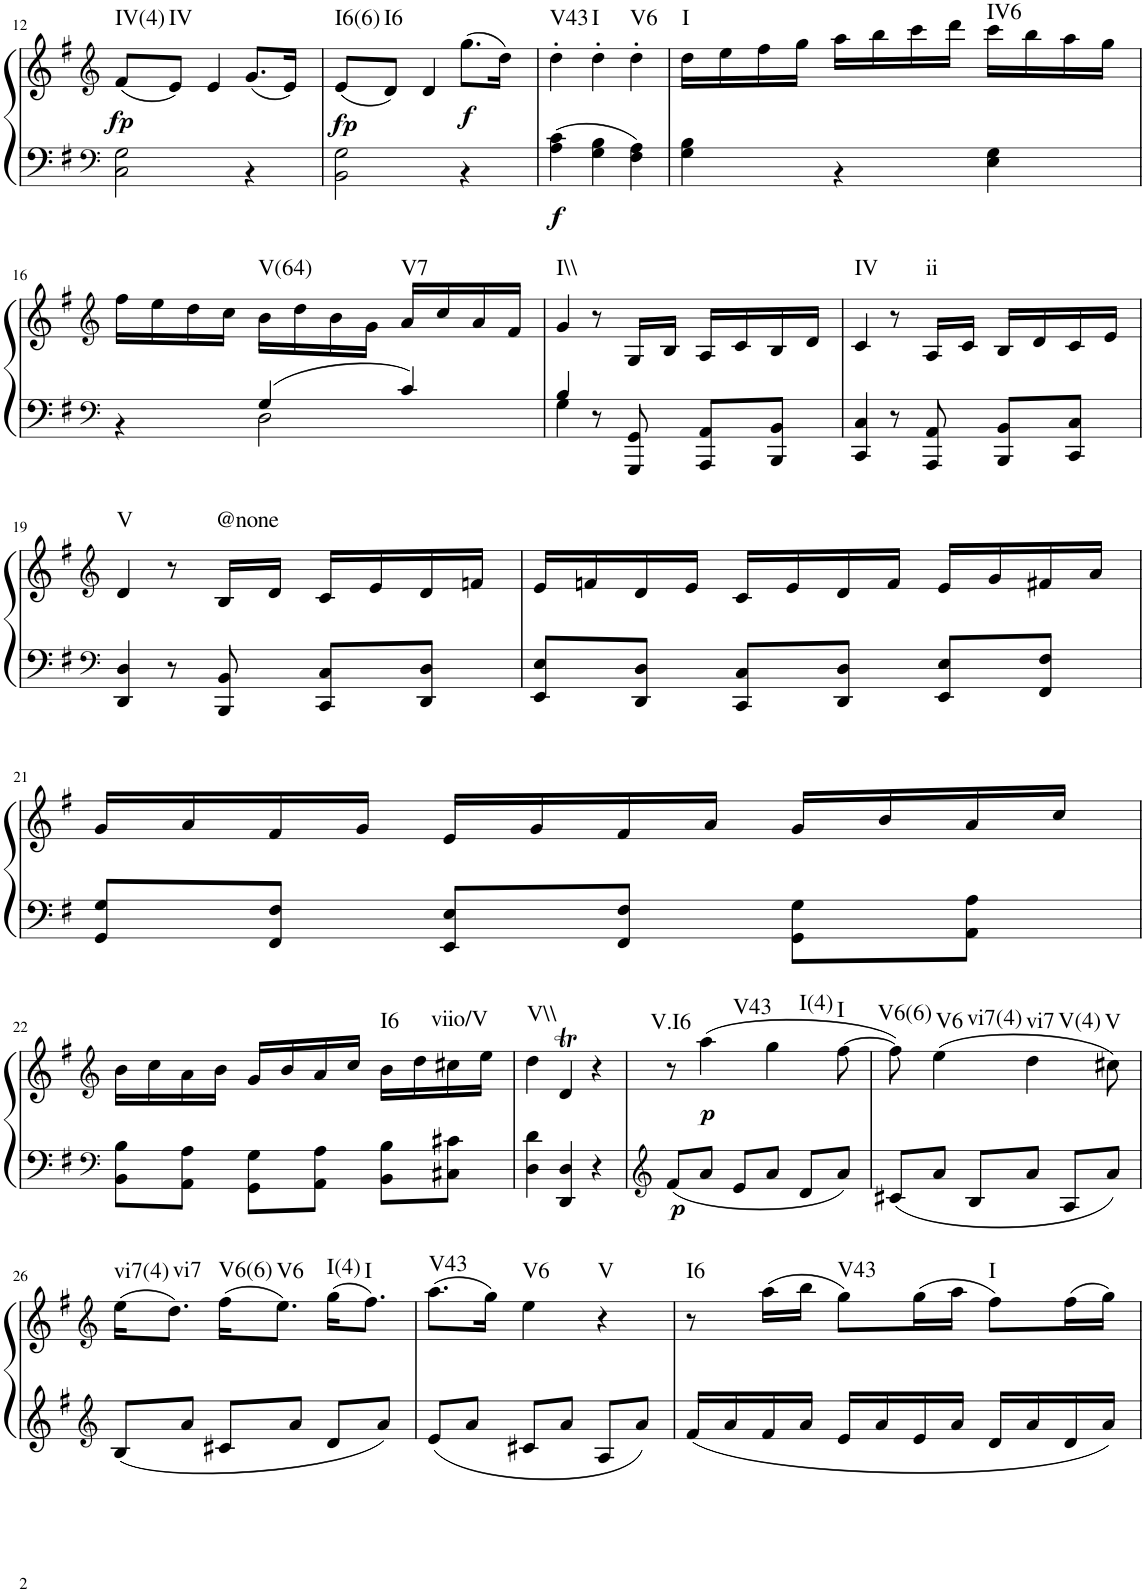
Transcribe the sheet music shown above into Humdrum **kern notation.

**kern	**kern	**dynam	**harte
*part1	*part1	*part1	*part1
*staff2	*staff1	*staff1/2	*
*I"Klavier linke Hand	*	*	*
!!LO:PB:g=z
*clefF4	*clefG2	*	*
*k[f#]	*k[f#]	*	*
*M3/4	*M3/4	*	*
=12	=12	=12	=12
*^	*	*	*
!	!	!	!LO:DY:b	!LO:H:kt=IV(4)
2.ryy	2C\ 2G\	(8f#/L	fp	N
!	!	!	!	!LO:H:kt=IV
.	.	8e/J)	.	N
.	.	4e/	.	.
.	4r	(8.g/L	.	.
.	.	16e/Jk)	.	.
=13	=13	=13	=13	=13
!	!	!	!LO:DY:b	!LO:H:kt=I6(6)
2.ryy	2BB\ 2G\	(8e/L	fp	N
!	!	!	!	!LO:H:kt=I6
.	.	8d/J)	.	N
.	.	4d/	.	.
!	!	!	!LO:DY:b	!
.	4r	(8.gg\L	f	.
.	.	16dd\Jk)	.	.
*v	*v	*	*	*
=14	=14	=14	=14
!	!	!LO:DY:b=2	!LO:H:kt=V43
4A\ 4c\	4dd'\	f	N
!	!	!	!LO:H:kt=I
4G\ 4B\	4dd'\	.	N
!	!	!	!LO:H:kt=V6
4F#\ 4A\	4dd'\	.	N
=15	=15	=15	=15
*^	*	*	*
!	!	!	!	!LO:H:kt=I
2.ryy	4G\ 4B\	16dd\LL	.	N
.	.	16ee\	.	.
.	.	16ff#\	.	.
.	.	16gg\JJ	.	.
.	4r	16aa\LL	.	.
.	.	16bb\	.	.
.	.	16ccc\	.	.
.	.	16ddd\JJ	.	.
!	!	!	!	!LO:H:kt=IV6
.	4E\ 4G\	16ccc\LL	.	N
.	.	16bb\	.	.
.	.	16aa\	.	.
.	.	16gg\JJ	.	.
!!LO:LB:g=z
=16	=16	=16	=16	=16
*clefF4	*	*clefG2	*	*
4ryy	4r	16ff#\LL	.	.
.	.	16ee\	.	.
.	.	16dd\	.	.
.	.	16cc\JJ	.	.
!	!	!	!	!LO:H:kt=V(64)
4G/	2D\	16b\LL	.	N
.	.	16dd\	.	.
.	.	16b\	.	.
.	.	16g\JJ	.	.
!	!	!	!	!LO:H:kt=V7
4c/	.	16a/LL	.	N
.	.	16cc/	.	.
.	.	16a/	.	.
.	.	16f#/JJ	.	.
=17	=17	=17	=17	=17
!	!	!	!	!LO:H:kt=I\\
4B/	4G\	4g/	.	N
8r	2ryy	8r	.	.
8GGG/ 8GG/	.	16G/LL	.	.
.	.	16B/JJ	.	.
8AAA/ 8AA/L	.	16A/LL	.	.
.	.	16c/	.	.
8BBB/ 8BB/J	.	16B/	.	.
.	.	16d/JJ	.	.
*v	*v	*	*	*
=18	=18	=18	=18
!	!	!	!LO:H:kt=IV
4CC/ 4C/	4c/	.	N
8r	8r	.	.
!	!	!	!LO:H:kt=ii
8AAA/ 8AA/	16A/LL	.	N
.	16c/JJ	.	.
8BBB/ 8BB/L	16B/LL	.	.
.	16d/	.	.
8CC/ 8C/J	16c/	.	.
.	16e/JJ	.	.
!!LO:LB:g=z
=19	=19	=19	=19
*clefF4	*clefG2	*	*
!	!	!	!LO:H:kt=V
4DD/ 4D/	4d/	.	N
8r	8r	.	.
!	!	!	!LO:H:kt=@none
8BBB/ 8BB/	16B/LL	.	N
.	16d/JJ	.	.
8CC/ 8C/L	16c/LL	.	.
.	16e/	.	.
8DD/ 8D/J	16d/	.	.
.	16fn/JJ	.	.
=20	=20	=20	=20
8EE/ 8E/L	16e/LL	.	.
.	16fn/	.	.
8DD/ 8D/J	16d/	.	.
.	16e/JJ	.	.
8CC/ 8C/L	16c/LL	.	.
.	16e/	.	.
8DD/ 8D/J	16d/	.	.
.	16f/JJ	.	.
8EE/ 8E/L	16e/LL	.	.
.	16g/	.	.
8FF#/ 8F#/J	16f#X/	.	.
.	16a/JJ	.	.
!!LO:LB:g=z
=21	=21	=21	=21
8GG/ 8G/L	16g/LL	.	.
.	16a/	.	.
8FF#/ 8F#/J	16f#/	.	.
.	16g/JJ	.	.
8EE/ 8E/L	16e/LL	.	.
.	16g/	.	.
8FF#/ 8F#/J	16f#/	.	.
.	16a/JJ	.	.
8GG\ 8G\L	16g/LL	.	.
.	16b/	.	.
8AA\ 8A\J	16a/	.	.
.	16cc/JJ	.	.
!!LO:LB:g=z
=22	=22	=22	=22
*clefF4	*clefG2	*	*
8BB\ 8B\L	16b\LL	.	.
.	16cc\	.	.
8AA\ 8A\J	16a\	.	.
.	16b\JJ	.	.
8GG\ 8G\L	16g/LL	.	.
.	16b/	.	.
8AA\ 8A\J	16a/	.	.
.	16cc/JJ	.	.
!	!	!	!LO:H:kt=I6
8BB\ 8B\L	16b\LL	.	N
.	16dd\	.	.
!	!	!	!LO:H:kt=viio/V
8C#X\ 8c#X\J	16cc#X\	.	N
.	16ee\JJ	.	.
=23	=23	=23	=23
!	!	!	!LO:H:kt=V\\
4D\ 4d\	4dd\	.	N
4DD/ 4D/	4dT/	.	.
4r	4r	.	.
=24	=24	=24	=24
*clefG2	*	*	*
!	!	!LO:DY:b=2	!LO:H:kt=V.I6
8f#/L	8r	p	N
!	!	!LO:DY:b	!LO:H:kt=V43
8a/J	(4aa\	p	N
8e/L	.	.	.
!	!	!	!LO:H:kt=I(4)
8a/J	4gg\	.	N
8d/L	.	.	.
!	!	!	!LO:H:kt=I
8a/J	[8ff#\	.	N
=25	=25	=25	=25
!	!	!	!LO:H:kt=V6(6)
8c#X/L	8ff#\])	.	N
!	!	!	!LO:H:n=1:kt=V6
!	!	!	!LO:H:n=2:kt=vi7(4)
8a/J	(4ee\	.	N N
8B/L	.	.	.
!	!	!	!LO:H:n=1:kt=vi7
!	!	!	!LO:H:n=2:kt=V(4)
8a/J	4dd\	.	N N
8A/L	.	.	.
!	!	!	!LO:H:kt=V
8a/J	8cc#X\)	.	N
!!LO:LB:g=z
=26	=26	=26	=26
*clefG2	*clefG2	*	*
!	!	!	!LO:H:kt=vi7(4)
8B/L	(16ee\KL	.	N
!	!	!	!LO:H:kt=vi7
.	8.dd\J)	.	N
8a/J	.	.	.
!	!	!	!LO:H:kt=V6(6)
8c#X/L	(16ff#\KL	.	N
!	!	!	!LO:H:kt=V6
.	8.ee\J)	.	N
8a/J	.	.	.
!	!	!	!LO:H:kt=I(4)
8d/L	(16gg\KL	.	N
!	!	!	!LO:H:kt=I
.	8.ff#\J)	.	N
8a/J	.	.	.
=27	=27	=27	=27
!	!	!	!LO:H:kt=V43
8e/L	(8.aa\L	.	N
8a/J	.	.	.
.	16gg\Jk)	.	.
!	!	!	!LO:H:kt=V6
8c#X/L	4ee\	.	N
8a/J	.	.	.
!	!	!	!LO:H:kt=V
8A/L	4r	.	N
8a/J	.	.	.
=28	=28	=28	=28
!	!	!	!LO:H:kt=I6
16f#/LL	8r	.	N
16a/	.	.	.
16f#/	(16aa\LL	.	.
16a/JJ	16bb\JJ	.	.
!	!	!	!LO:H:kt=V43
16e/LL	8gg\L)	.	N
16a/	.	.	.
16e/	(16gg\L	.	.
16a/JJ	16aa\JJ	.	.
!	!	!	!LO:H:kt=I
16d/LL	8ff#\L)	.	N
16a/	.	.	.
16d/	(16ff#\L	.	.
16a/JJ	16gg\JJ)	.	.
=	=	=	=
*-	*-	*-	*-
